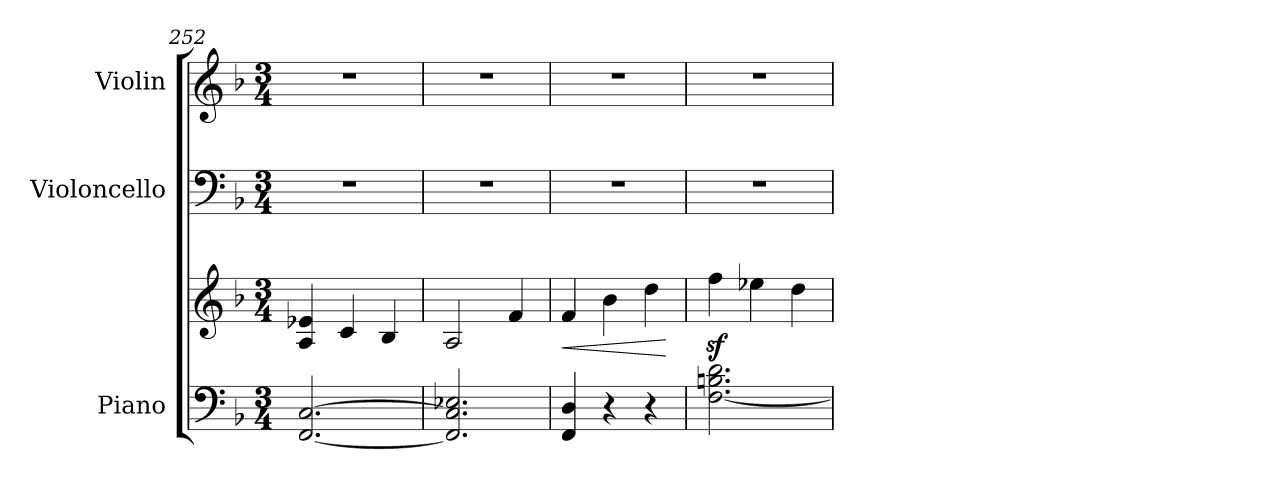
**kern	**kern	**dynam	**kern	**kern
*part3	*part3	*part3	*part2	*part1
*staff4	*staff3	*staff3/4	*staff2	*staff1
*I"Piano	*	*	*I"Violoncello	*I"Violin
*I'Pno	*	*	*I'Vc	*I'Vln
*clefF4	*clefG2	*	*clefF4	*clefG2
*k[b-]	*k[b-]	*	*k[b-]	*k[b-]
*M3/4	*M3/4	*	*M3/4	*M3/4
=252	=252	=252	=252	=252
[2.FF/ [2.C/	4A/ 4e-X/	.	2.r	2.r
.	4c/	.	.	.
.	4B-/	.	.	.
=253	=253	=253	=253	=253
2.FF/] 2.C/] 2.E-X/	2A/	.	2.r	2.r
.	4f/	.	.	.
=254	=254	=254	=254	=254
!	!	!LO:HP:b	!	!
4FF/ 4D/	4f/	<	2.r	2.r
4r	4b-\	.	.	.
4r	4dd\	.	.	.
.	.	[	.	.
=255	=255	=255	=255	=255
[2.F\ 2.Bn\ 2.d\	4ffz<\	.	2.r	2.r
.	4ee-X\	.	.	.
.	4dd\	.	.	.
=	=	=	=	=
*-	*-	*-	*-	*-
